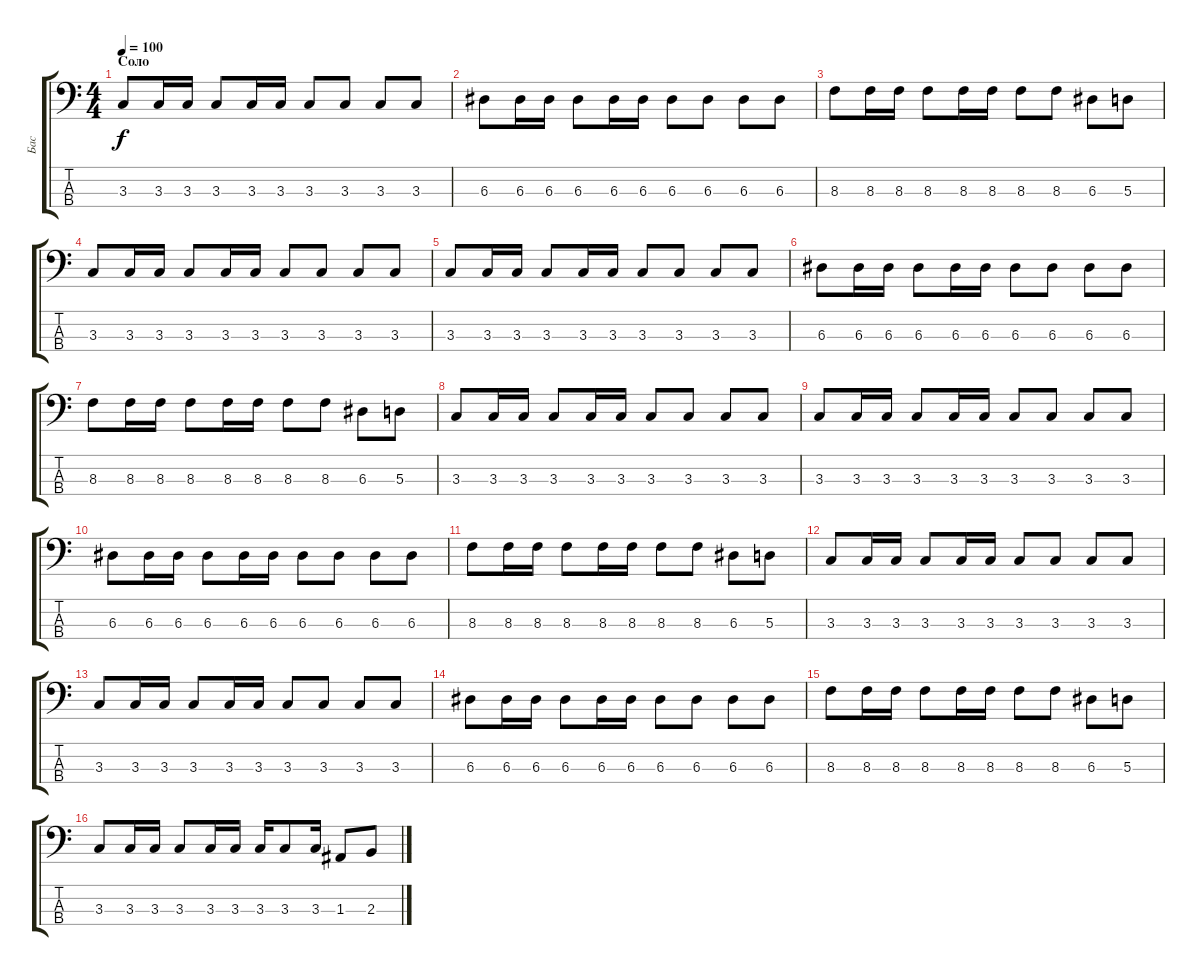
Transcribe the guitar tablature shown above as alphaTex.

\track ("Бас" "Бас") {instrument electricbassfinger}
\staff {score tabs}
\tuning (G2 D2 A1 E1) {hide}
\ts (4 4)
\section ("" "Соло")
\tempo 100
\clef f4
\ks c
3.3.8{dy f} 3.3.16 3.3.16 3.3.8 3.3.16 3.3.16 3.3.8 3.3.8 3.3.8 3.3.8 |
6.3.8 6.3.16 6.3.16 6.3.8 6.3.16 6.3.16 6.3.8 6.3.8 6.3.8 6.3.8 |
8.3.8 8.3.16 8.3.16 8.3.8 8.3.16 8.3.16 8.3.8 8.3.8 6.3.8 5.3.8 |
3.3.8 3.3.16 3.3.16 3.3.8 3.3.16 3.3.16 3.3.8 3.3.8 3.3.8 3.3.8 |
3.3.8 3.3.16 3.3.16 3.3.8 3.3.16 3.3.16 3.3.8 3.3.8 3.3.8 3.3.8 |
6.3.8 6.3.16 6.3.16 6.3.8 6.3.16 6.3.16 6.3.8 6.3.8 6.3.8 6.3.8 |
8.3.8 8.3.16 8.3.16 8.3.8 8.3.16 8.3.16 8.3.8 8.3.8 6.3.8 5.3.8 |
3.3.8 3.3.16 3.3.16 3.3.8 3.3.16 3.3.16 3.3.8 3.3.8 3.3.8 3.3.8 |
3.3.8 3.3.16 3.3.16 3.3.8 3.3.16 3.3.16 3.3.8 3.3.8 3.3.8 3.3.8 |
6.3.8 6.3.16 6.3.16 6.3.8 6.3.16 6.3.16 6.3.8 6.3.8 6.3.8 6.3.8 |
8.3.8 8.3.16 8.3.16 8.3.8 8.3.16 8.3.16 8.3.8 8.3.8 6.3.8 5.3.8 |
3.3.8 3.3.16 3.3.16 3.3.8 3.3.16 3.3.16 3.3.8 3.3.8 3.3.8 3.3.8 |
3.3.8 3.3.16 3.3.16 3.3.8 3.3.16 3.3.16 3.3.8 3.3.8 3.3.8 3.3.8 |
6.3.8 6.3.16 6.3.16 6.3.8 6.3.16 6.3.16 6.3.8 6.3.8 6.3.8 6.3.8 |
8.3.8 8.3.16 8.3.16 8.3.8 8.3.16 8.3.16 8.3.8 8.3.8 6.3.8 5.3.8 |
3.3.8 3.3.16 3.3.16 3.3.8 3.3.16 3.3.16 3.3.16 3.3.8 3.3.16 1.3.8 2.3.8
